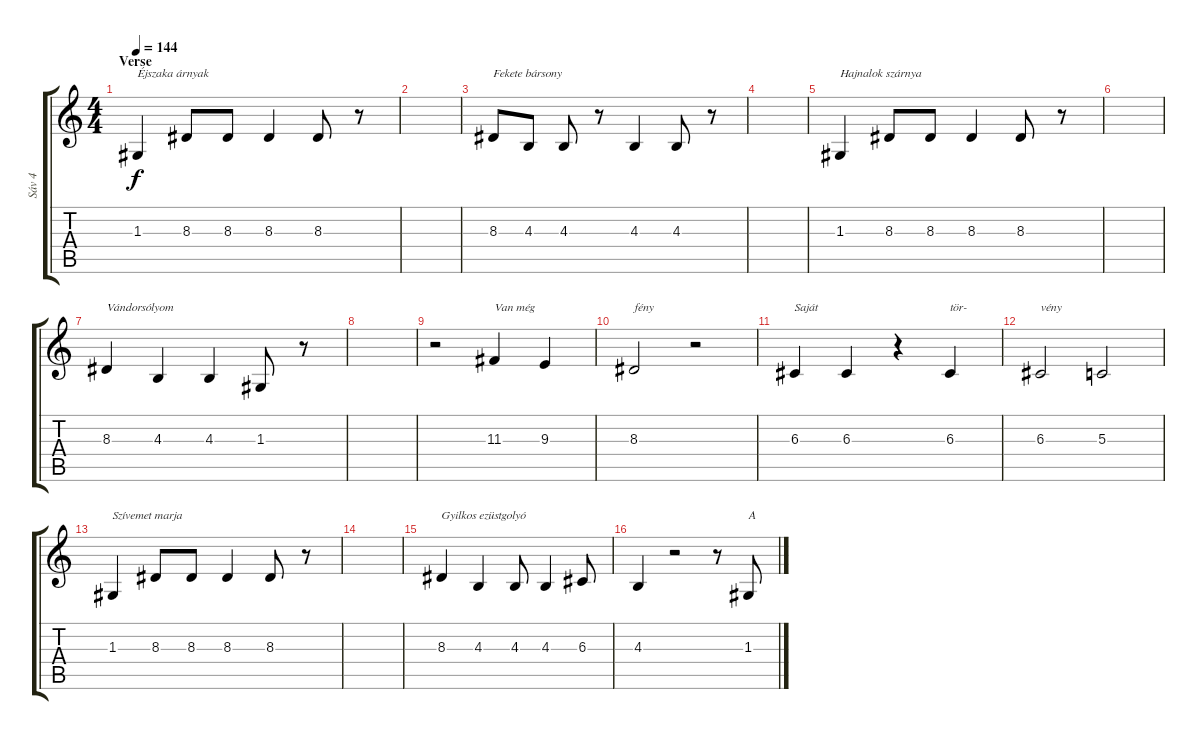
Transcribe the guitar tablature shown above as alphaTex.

\track ("Sáv 4" "Sáv 4") {instrument lead6voice}
\staff {score tabs}
\tuning (E4 B3 G3 D3 A2 E2) {hide}
\ts (4 4)
\section ("" "Verse")
\tempo 144
\clef g2
\ks c
1.3.4{txt "Éjszaka árnyak" dy f} 8.3.8 8.3.8 8.3.4 8.3.8 r.8 |
|
8.3.8{txt "Fekete bársony"} 4.3.8 4.3.8 r.8 4.3.4 4.3.8 r.8 |
|
1.3.4{txt "Hajnalok szárnya"} 8.3.8 8.3.8 8.3.4 8.3.8 r.8 |
|
8.3.4{txt "Vándorsólyom"} 4.3.4 4.3.4 1.3.8 r.8 |
|
r.2 11.3.4{txt "Van még"} 9.3.4 |
8.3.2{txt "fény"} r.2 |
6.3.4{txt "Saját"} 6.3.4 r.4 6.3.4{txt "tör-"} |
6.3.2{txt "vény"} 5.3.2 |
1.3.4{txt "Szívemet marja"} 8.3.8 8.3.8 8.3.4 8.3.8 r.8 |
|
8.3.4{txt "Gyilkos ezüstgolyó"} 4.3.4 4.3.8 4.3.4 6.3.8 |
4.3.4 r.2 r.8 1.3.8{txt "A"}
